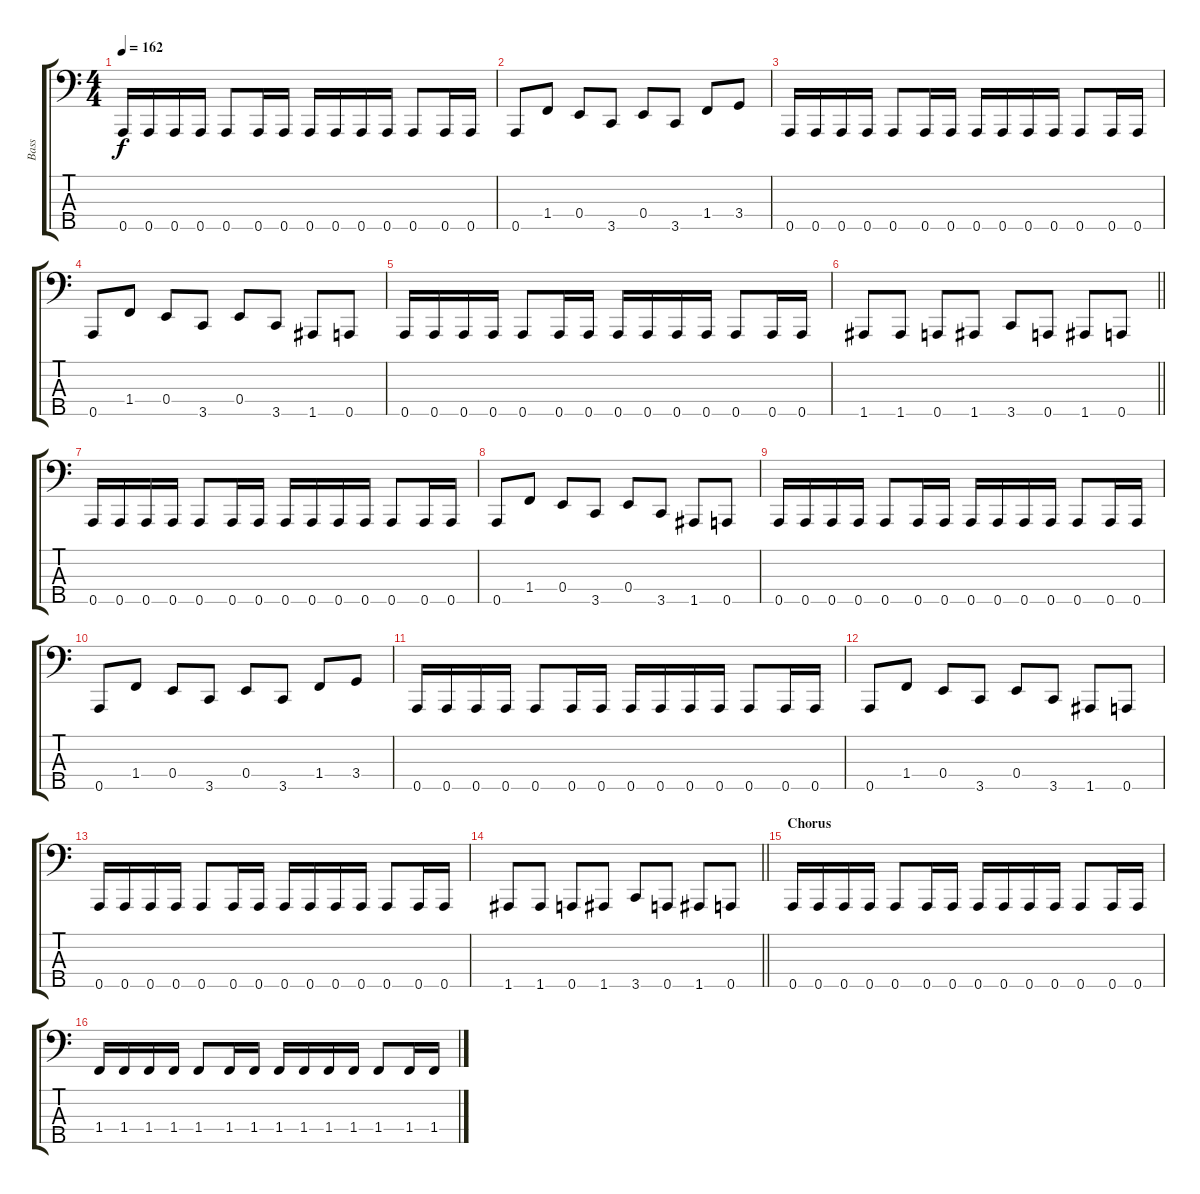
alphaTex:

\track ("Bass" "Bass") {instrument electricbassfinger}
\staff {score tabs}
\tuning (G2 D2 A1 E1 A0) {hide}
\ts (4 4)
\tempo 162
\clef f4
\ks c
0.5.16{dy f} 0.5.16 0.5.16 0.5.16 0.5.8 0.5.16 0.5.16 0.5.16 0.5.16 0.5.16 0.5.16 0.5.8 0.5.16 0.5.16 |
0.5.8 1.4.8 0.4.8 3.5.8 0.4.8 3.5.8 1.4.8 3.4.8 |
0.5.16 0.5.16 0.5.16 0.5.16 0.5.8 0.5.16 0.5.16 0.5.16 0.5.16 0.5.16 0.5.16 0.5.8 0.5.16 0.5.16 |
0.5.8 1.4.8 0.4.8 3.5.8 0.4.8 3.5.8 1.5.8 0.5.8 |
0.5.16 0.5.16 0.5.16 0.5.16 0.5.8 0.5.16 0.5.16 0.5.16 0.5.16 0.5.16 0.5.16 0.5.8 0.5.16 0.5.16 |
\barLineRight lightlight
1.5.8 1.5.8 0.5.8 1.5.8 3.5.8 0.5.8 1.5.8 0.5.8 |
\section ("" "")
0.5.16 0.5.16 0.5.16 0.5.16 0.5.8 0.5.16 0.5.16 0.5.16 0.5.16 0.5.16 0.5.16 0.5.8 0.5.16 0.5.16 |
0.5.8 1.4.8 0.4.8 3.5.8 0.4.8 3.5.8 1.5.8 0.5.8 |
0.5.16 0.5.16 0.5.16 0.5.16 0.5.8 0.5.16 0.5.16 0.5.16 0.5.16 0.5.16 0.5.16 0.5.8 0.5.16 0.5.16 |
0.5.8 1.4.8 0.4.8 3.5.8 0.4.8 3.5.8 1.4.8 3.4.8 |
0.5.16 0.5.16 0.5.16 0.5.16 0.5.8 0.5.16 0.5.16 0.5.16 0.5.16 0.5.16 0.5.16 0.5.8 0.5.16 0.5.16 |
0.5.8 1.4.8 0.4.8 3.5.8 0.4.8 3.5.8 1.5.8 0.5.8 |
0.5.16 0.5.16 0.5.16 0.5.16 0.5.8 0.5.16 0.5.16 0.5.16 0.5.16 0.5.16 0.5.16 0.5.8 0.5.16 0.5.16 |
\barLineRight lightlight
1.5.8 1.5.8 0.5.8 1.5.8 3.5.8 0.5.8 1.5.8 0.5.8 |
\section ("" "Chorus")
0.5.16 0.5.16 0.5.16 0.5.16 0.5.8 0.5.16 0.5.16 0.5.16 0.5.16 0.5.16 0.5.16 0.5.8 0.5.16 0.5.16 |
1.4.16 1.4.16 1.4.16 1.4.16 1.4.8 1.4.16 1.4.16 1.4.16 1.4.16 1.4.16 1.4.16 1.4.8 1.4.16 1.4.16
